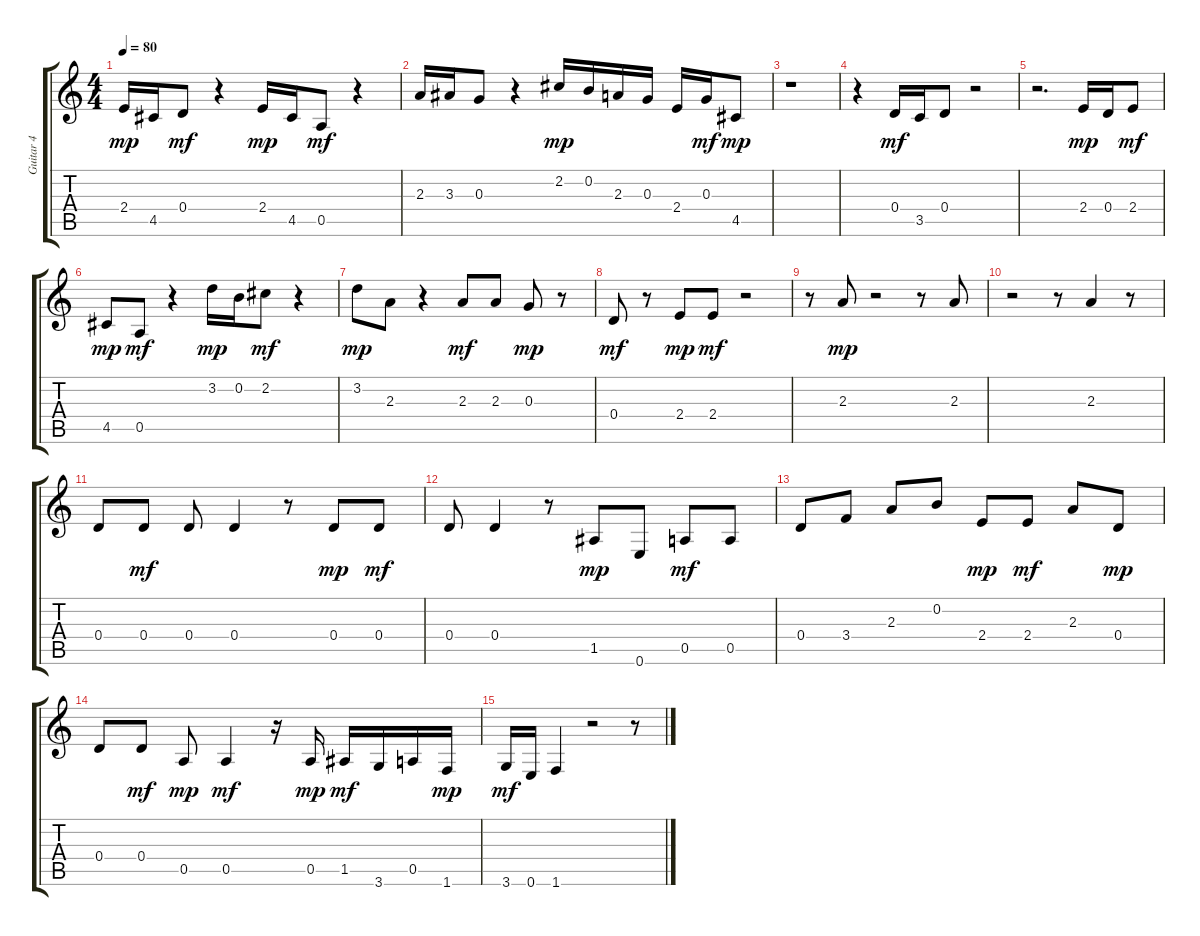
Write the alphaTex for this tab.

\track ("Guitar 4" "Guitar 4") {instrument acousticguitarnylon}
\staff {score tabs}
\tuning (E4 B3 G3 D3 A2 E2) {hide}
\ts (4 4)
\tempo 80
\clef g2
\ks c
2.4.16{dy mp} 4.5.16 0.4.8{dy mf} r.4 2.4.16{dy mp} 4.5.16 0.5.8{dy mf} r.4 |
2.3.16 3.3.16 0.3.8 r.4 2.2.16{dy mp} 0.2.16 2.3.16 0.3.16 2.4.16 0.3.16{dy mf} 4.5.8{dy mp} |
r.1 |
r.4 0.4.16{dy mf} 3.5.16 0.4.8 r.2 |
r.2{d} 2.4.16{dy mp} 0.4.16 2.4.8{dy mf} |
4.5.8{dy mp} 0.5.8{dy mf} r.4 3.2.16{dy mp} 0.2.16 2.2.8{dy mf} r.4 |
3.2.8{dy mp} 2.3.8 r.4 2.3.8{dy mf} 2.3.8 0.3.8{dy mp} r.8 |
0.4.8{dy mf} r.8 2.4.8{dy mp} 2.4.8{dy mf} r.2 |
r.8 2.3.8{dy mp} r.2 r.8 2.3.8 |
r.2 r.8 2.3.4 r.8 |
0.4.8 0.4.8{dy mf} 0.4.8 0.4.4 r.8 0.4.8{dy mp} 0.4.8{dy mf} |
0.4.8 0.4.4 r.8 1.5.8{dy mp} 0.6.8 0.5.8{dy mf} 0.5.8 |
0.4.8 3.4.8 2.3.8 0.2.8 2.4.8{dy mp} 2.4.8{dy mf} 2.3.8 0.4.8{dy mp} |
0.4.8 0.4.8{dy mf} 0.5.8{dy mp} 0.5.4{dy mf} r.16 0.5.16{dy mp} 1.5.16{dy mf} 3.6.16 0.5.16 1.6.16{dy mp} |
3.6.16{dy mf} 0.6.16 1.6.4 r.2 r.8
